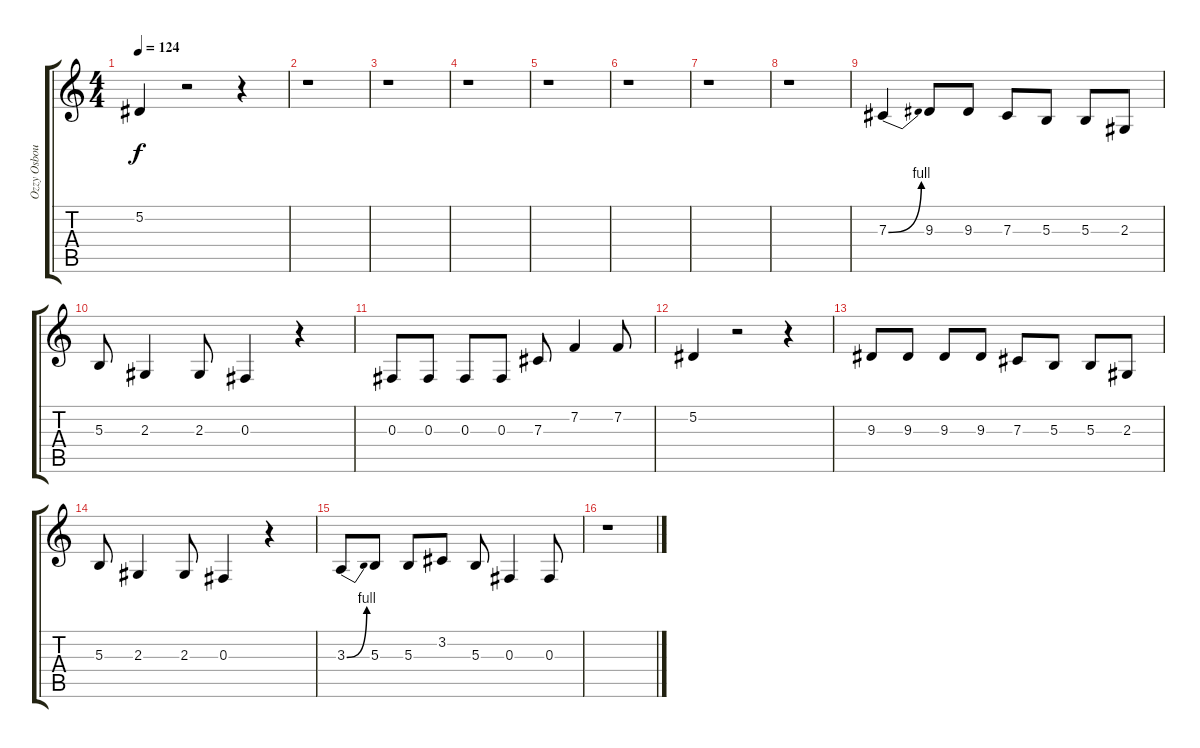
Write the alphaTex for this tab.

\track ("Ozzy Osbourne" "Ozzy Osbou") {instrument accordion}
\staff {score tabs}
\tuning (Eb4 Bb3 Gb3 Db3 Ab2 Eb2) {hide}
\ts (4 4)
\tempo 124
\clef g2
\ks c
5.2{t}.4{dy f} r.2 r.4 |
r.1 |
r.1 |
r.1 |
r.1 |
r.1 |
r.1 |
r.1 |
7.3{be (bend 0 0 60 4)}.4 9.3.8 9.3.8 7.3.8 5.3.8 5.3.8 2.3.8 |
5.3.8 2.3.4 2.3.8 0.3.4 r.4 |
0.3.8 0.3.8 0.3.8 0.3.8 7.3.8 7.2.4 7.2.8 |
5.2.4 r.2 r.4 |
9.3.8 9.3.8 9.3.8 9.3.8 7.3.8 5.3.8 5.3.8 2.3.8 |
5.3.8 2.3.4 2.3.8 0.3.4 r.4 |
3.3{be (bend 0 0 60 4)}.8 5.3.8 5.3.8 3.2.8 5.3.8 0.3.4 0.3.8 |
r.1
